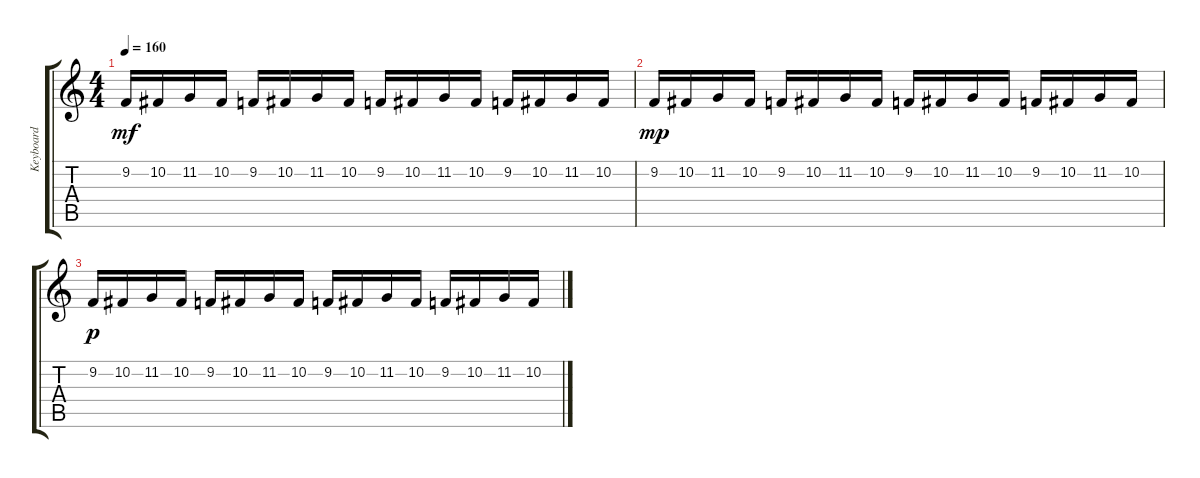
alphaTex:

\track ("Keyboard" "Keyboard") {instrument acousticgrandpiano}
\staff {score tabs}
\tuning (Db4 Ab3 E3 B2 Gb2 Db2) {hide}
\ts (4 4)
\tempo 160
\clef g2
\ks c
9.2.16{dy mf} 10.2.16 11.2.16 10.2.16 9.2.16 10.2.16 11.2.16 10.2.16 9.2.16 10.2.16 11.2.16 10.2.16 9.2.16 10.2.16 11.2.16 10.2.16 |
9.2.16{dy mp} 10.2.16 11.2.16 10.2.16 9.2.16 10.2.16 11.2.16 10.2.16 9.2.16 10.2.16 11.2.16 10.2.16 9.2.16 10.2.16 11.2.16 10.2.16 |
9.2.16{dy p} 10.2.16 11.2.16 10.2.16 9.2.16 10.2.16 11.2.16 10.2.16 9.2.16 10.2.16 11.2.16 10.2.16 9.2.16 10.2.16 11.2.16 10.2.16
